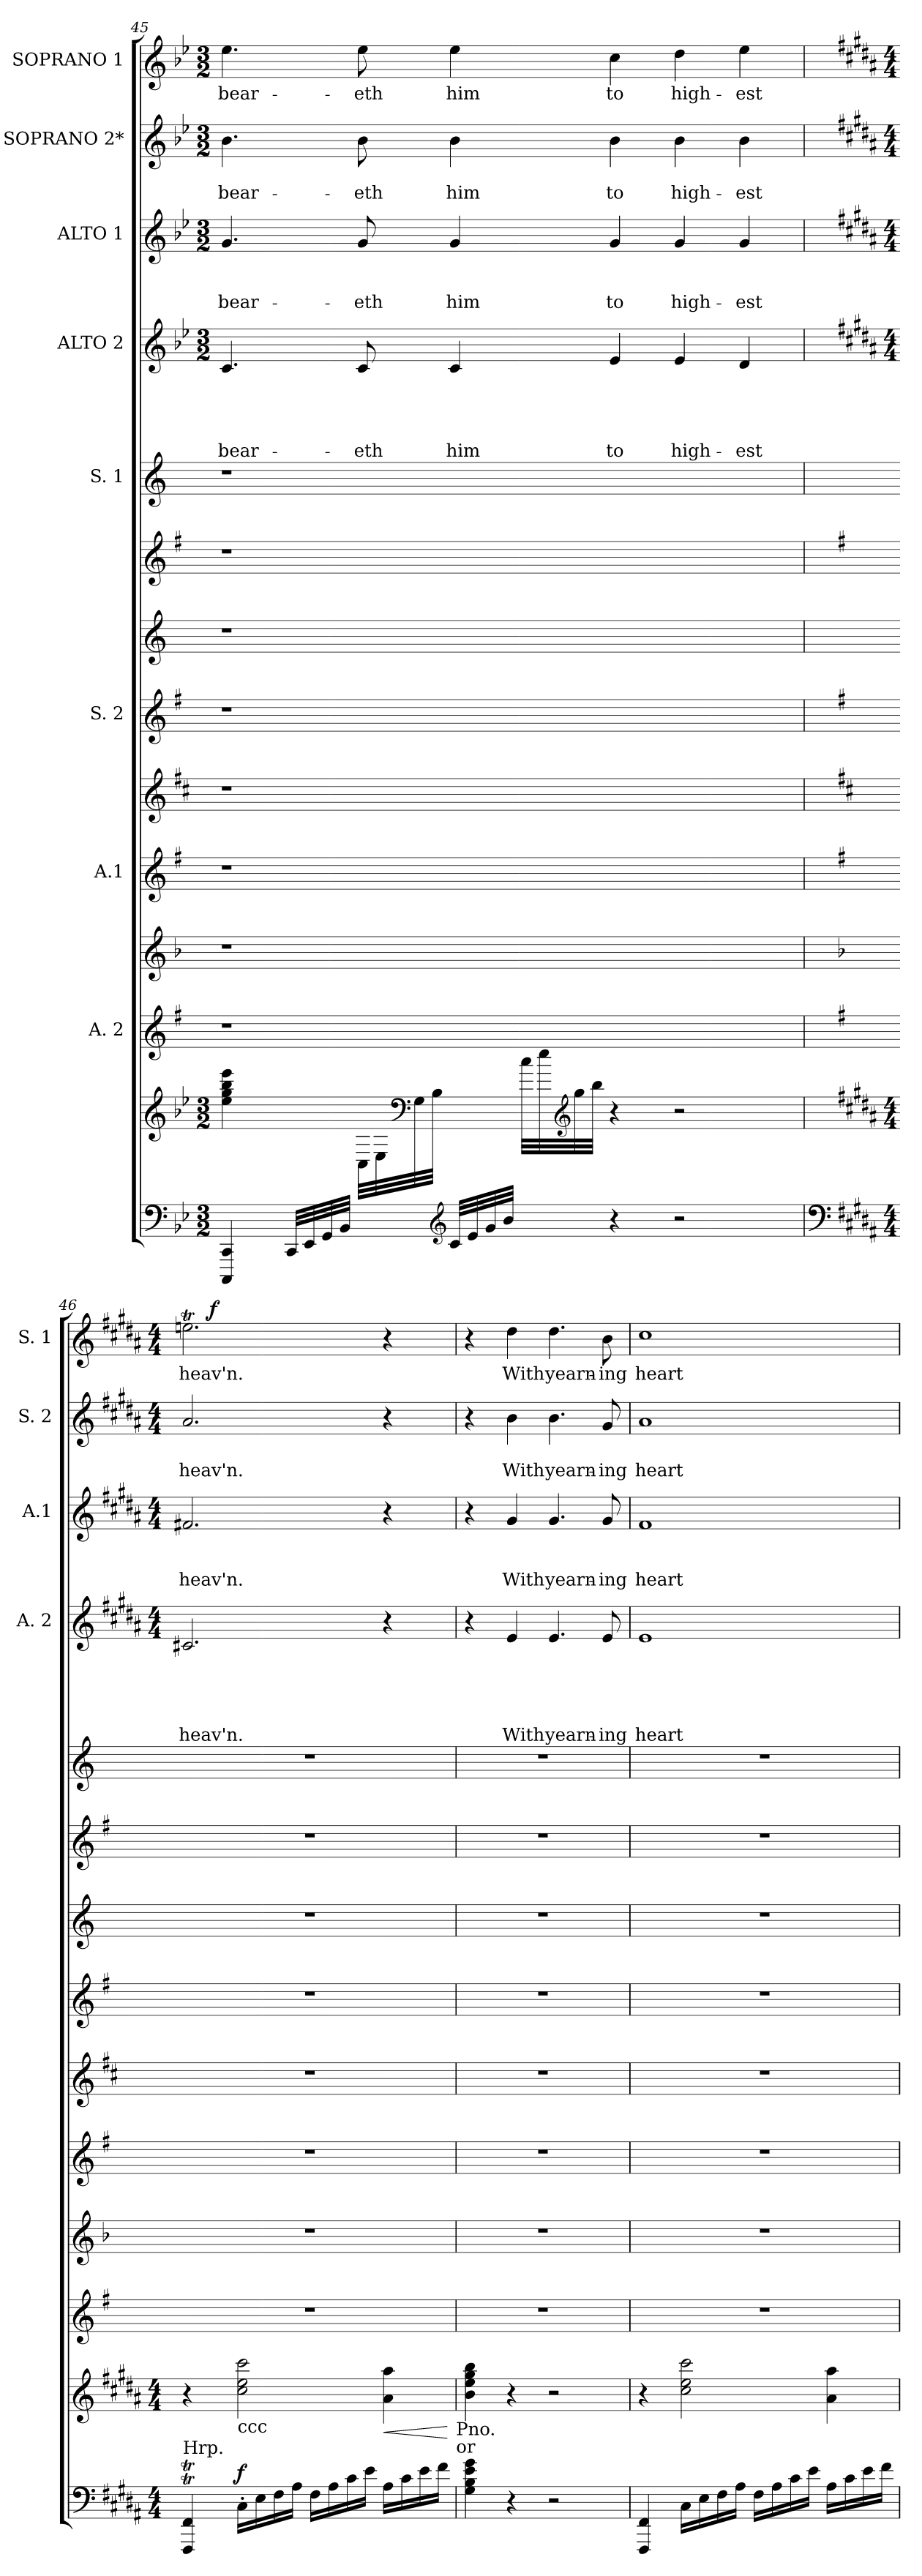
**kern	**dynam	**kern	**dynam	**kern	**kern	**kern	**kern	**kern	**kern	**kern	**kern	**kern	**text	**text	**text	**text	**text	**kern	**text	**text	**text	**kern	**text	**text	**kern	**text	**dynam
*part14	*part14	*part13	*part13	*part12	*part11	*part10	*part9	*part8	*part7	*part6	*part5	*part4	*part4	*part4	*part4	*part4	*part4	*part3	*part3	*part3	*part3	*part2	*part2	*part2	*part1	*part1	*part1
*staff14	*staff14	*staff13	*staff13	*staff12	*staff11	*staff10	*staff9	*staff8	*staff7	*staff6	*staff5	*staff4	*staff4	*staff4	*staff4	*staff4	*staff4	*staff3	*staff3	*staff3	*staff3	*staff2	*staff2	*staff2	*staff1	*staff1	*staff1
*	*	*	*	*I"A. 2	*	*I"A.1	*	*I"S. 2	*	*	*I"S. 1	*I"ALTO 2	*	*	*	*	*	*I"ALTO 1	*	*	*	*I"SOPRANO 2*	*	*	*I"SOPRANO 1	*	*
*	*	*	*	*	*	*	*	*	*	*	*	*I'A. 2	*	*	*	*	*	*I'A.1	*	*	*	*I'S. 2	*	*	*I'S. 1	*	*
*clefF4	*	*clefG2	*	*clefG2	*clefG2	*clefG2	*clefG2	*clefG2	*clefG2	*clefG2	*clefG2	*clefG2	*	*	*	*	*	*clefG2	*	*	*	*clefG2	*	*	*clefG2	*	*
*ITrd1c2	*	*ITrd1c2	*	*ITrd1c2	*	*ITrd1c2	*ITrd-2c-3	*ITrd1c2	*ITrd-3c-5	*ITrd1c2	*ITrd-3c-5	*ITrd1c2	*	*	*	*	*	*ITrd1c2	*	*	*	*ITrd1c2	*	*	*ITrd1c2	*	*
*k[b-e-a-d-]	*	*k[b-e-a-d-]	*	*k[b-]	*k[b-]	*k[b-]	*k[b-]	*k[b-]	*k[b-]	*k[b-]	*k[b-]	*k[b-e-a-d-]	*	*	*	*	*	*k[b-e-a-d-]	*	*	*	*k[b-e-a-d-]	*	*	*k[b-e-a-d-]	*	*
*A-:	*	*A-:	*	*F:	*F:	*F:	*F:	*F:	*F:	*F:	*F:	*A-:	*	*	*	*	*	*A-:	*	*	*	*A-:	*	*	*A-:	*	*
*M3/2	*	*M3/2	*	*	*	*	*	*	*	*	*	*M3/2	*	*	*	*	*	*M3/2	*	*	*	*M3/2	*	*	*M3/2	*	*
=45	=45	=45	=45	=45	=45	=45	=45	=45	=45	=45	=45	=45	=45	=45	=45	=45	=45	=45	=45	=45	=45	=45	=45	=45	=45	=45	=45
!	!	!	!	!	!	!	!	!	!	!	!	!	!	!	!	!	!LO:LY:b	!	!	!	!LO:LY:b	!	!	!LO:LY:b	!	!LO:LY:b	!
4BBBB-/ 4BBB-/	.	4dd-\ 4ff\ 4aa-\ 4ddd-\	.	1r	1r	1r	1r	1r	1r	1r	1r	4.B-/	.	.	.	.	bear-	4.f/	.	.	bear-	4.a-\	.	bear-	4.dd-\	bear-	.
32BBB-/LLL	.	8ryy	.	.	.	.	.	.	.	.	.	.	.	.	.	.	.	.	.	.	.	.	.	.	.	.	.
32DD-/	.	.	.	.	.	.	.	.	.	.	.	.	.	.	.	.	.	.	.	.	.	.	.	.	.	.	.
32FF/	.	.	.	.	.	.	.	.	.	.	.	.	.	.	.	.	.	.	.	.	.	.	.	.	.	.	.
32AA-/JJJ	.	.	.	.	.	.	.	.	.	.	.	.	.	.	.	.	.	.	.	.	.	.	.	.	.	.	.
!	!	!	!	!	!	!	!	!	!	!	!	!	!	!	!	!	!LO:LY:b	!	!	!	!LO:LY:b	!	!	!LO:LY:b	!	!LO:LY:b	!
8ryy	.	32BB-\LLL	.	.	.	.	.	.	.	.	.	8B-/	.	.	.	.	-eth	8f/	.	.	-eth	8a-\	.	-eth	8dd-\	-eth	.
.	.	32D-\	.	.	.	.	.	.	.	.	.	.	.	.	.	.	.	.	.	.	.	.	.	.	.	.	.
*	*	*clefF4	*	*	*	*	*	*	*	*	*	*	*	*	*	*	*	*	*	*	*	*	*	*	*	*	*
.	.	32F\	.	.	.	.	.	.	.	.	.	.	.	.	.	.	.	.	.	.	.	.	.	.	.	.	.
.	.	32A-\JJJ	.	.	.	.	.	.	.	.	.	.	.	.	.	.	.	.	.	.	.	.	.	.	.	.	.
*clefG2	*	*	*	*	*	*	*	*	*	*	*	*	*	*	*	*	*	*	*	*	*	*	*	*	*	*	*
!	!	!	!	!	!	!	!	!	!	!	!	!	!	!	!	!	!LO:LY:b	!	!	!	!LO:LY:b	!	!	!LO:LY:b	!	!LO:LY:b	!
32B-/LLL	.	8ryy	.	.	.	.	.	.	.	.	.	4B-/	.	.	.	.	him	4f/	.	.	him	4a-\	.	him	4dd-\	him	.
32d-/	.	.	.	.	.	.	.	.	.	.	.	.	.	.	.	.	.	.	.	.	.	.	.	.	.	.	.
32f/	.	.	.	.	.	.	.	.	.	.	.	.	.	.	.	.	.	.	.	.	.	.	.	.	.	.	.
32a-/JJJ	.	.	.	.	.	.	.	.	.	.	.	.	.	.	.	.	.	.	.	.	.	.	.	.	.	.	.
8ryy	.	32b-\LLL	.	.	.	.	.	.	.	.	.	.	.	.	.	.	.	.	.	.	.	.	.	.	.	.	.
.	.	32dd-\	.	.	.	.	.	.	.	.	.	.	.	.	.	.	.	.	.	.	.	.	.	.	.	.	.
*	*	*clefG2	*	*	*	*	*	*	*	*	*	*	*	*	*	*	*	*	*	*	*	*	*	*	*	*	*
.	.	32ff\	.	.	.	.	.	.	.	.	.	.	.	.	.	.	.	.	.	.	.	.	.	.	.	.	.
.	.	32aa-\JJJ	.	.	.	.	.	.	.	.	.	.	.	.	.	.	.	.	.	.	.	.	.	.	.	.	.
!	!	!	!	!	!	!	!	!	!	!	!	!	!	!	!	!	!LO:LY:b	!	!	!	!LO:LY:b	!	!	!LO:LY:b	!	!LO:LY:b	!
4r	.	4r	.	.	.	.	.	.	.	.	.	4d-/	.	.	.	.	to	4f/	.	.	to	4a-\	.	to	4b-\	to	.
!	!	!	!	!	!	!	!	!	!	!	!	!	!	!	!	!	!LO:LY:b	!	!	!	!LO:LY:b	!	!	!LO:LY:b	!	!LO:LY:b	!
2r	.	2r	.	2ryy	2ryy	2ryy	2ryy	2ryy	2ryy	2ryy	2ryy	4d-/	.	.	.	.	high-	4f/	.	.	high-	4a-\	.	high-	4cc\	high-	.
!	!	!	!	!	!	!	!	!	!	!	!	!	!	!	!	!	!LO:LY:b:rj	!	!	!	!LO:LY:b:rj	!	!	!LO:LY:b:rj	!	!LO:LY:b:rj	!
.	.	.	.	.	.	.	.	.	.	.	.	4c/	.	.	.	.	-est	4f/	.	.	-est	4a-\	.	-est	4dd-\	-est	.
!!LO:PB:g=z
=46	=46	=46	=46	=46	=46	=46	=46	=46	=46	=46	=46	=46	=46	=46	=46	=46	=46	=46	=46	=46	=46	=46	=46	=46	=46	=46	=46
*clefF4	*	*	*	*	*	*	*	*	*	*	*	*	*	*	*	*	*	*	*	*	*	*	*	*	*	*	*
*k[f#c#g#]	*	*k[f#c#g#]	*	*	*	*	*	*	*	*	*	*k[f#c#g#]	*	*	*	*	*	*k[f#c#g#]	*	*	*	*k[f#c#g#]	*	*	*k[f#c#g#]	*	*
*A:	*	*A:	*	*	*	*	*	*	*	*	*	*A:	*	*	*	*	*	*A:	*	*	*	*A:	*	*	*A:	*	*
*M4/4	*	*M4/4	*	*	*	*	*	*	*	*	*	*M4/4	*	*	*	*	*	*M4/4	*	*	*	*M4/4	*	*	*M4/4	*	*
!LO:TX:a:t=Hrp.	!	!	!	!	!	!	!	!	!	!	!	!	!	!	!	!	!	!	!	!	!	!	!	!	!	!	!
!	!	!	!	!	!	!	!	!	!	!	!	!	!	!	!	!	!LO:LY:b	!	!	!	!LO:LY:b	!	!	!LO:LY:b	!	!LO:LY:b	!
*	*	*	*	*	*	*	*	*	*	*	*	*	*	*	*	*	*	*	*	*	*	*	*	*	*^	*	*
4EEE/T 4EE/T	.	4r	.	1r	1r	1r	1r	1r	1r	1r	1r	2.Bn/	.	.	.	.	heav'n.	2.en/	.	.	heav'n.	2.g#/	.	heav'n.	2.ddnT\	8ryy	heav'n.	.
!	!	!	!	!	!	!	!	!	!	!	!	!	!	!	!	!	!	!	!	!	!	!	!	!	!	!	!	!LO:DY:a
.	.	.	.	.	.	.	.	.	.	.	.	.	.	.	.	.	.	.	.	.	.	.	.	.	.	2..ryy	.	f
!	!	!LO:TX:b:t=ccc	!	!	!	!	!	!	!	!	!	!	!	!	!	!	!	!	!	!	!	!	!	!	!	!	!	!
!	!LO:DY:a	!	!	!	!	!	!	!	!	!	!	!	!	!	!	!	!	!	!	!	!	!	!	!	!	!	!	!
16BB'>\LL	f	2b\ 2dd\ 2bb\	.	.	.	.	.	.	.	.	.	.	.	.	.	.	.	.	.	.	.	.	.	.	.	.	.	.
16D\	.	.	.	.	.	.	.	.	.	.	.	.	.	.	.	.	.	.	.	.	.	.	.	.	.	.	.	.
16E\	.	.	.	.	.	.	.	.	.	.	.	.	.	.	.	.	.	.	.	.	.	.	.	.	.	.	.	.
16G#\JJ	.	.	.	.	.	.	.	.	.	.	.	.	.	.	.	.	.	.	.	.	.	.	.	.	.	.	.	.
16E\LL	.	.	.	.	.	.	.	.	.	.	.	.	.	.	.	.	.	.	.	.	.	.	.	.	.	.	.	.
16G#\	.	.	.	.	.	.	.	.	.	.	.	.	.	.	.	.	.	.	.	.	.	.	.	.	.	.	.	.
16B\	.	.	.	.	.	.	.	.	.	.	.	.	.	.	.	.	.	.	.	.	.	.	.	.	.	.	.	.
16d\JJ	.	.	.	.	.	.	.	.	.	.	.	.	.	.	.	.	.	.	.	.	.	.	.	.	.	.	.	.
!	!	!	!LO:HP:b	!	!	!	!	!	!	!	!	!	!	!	!	!	!	!	!	!	!	!	!	!	!	!	!	!
16G#\LL	.	4g#\ 4gg#\	<	.	.	.	.	.	.	.	.	4r	.	.	.	.	.	4r	.	.	.	4r	.	.	4r	.	.	.
16B\	.	.	.	.	.	.	.	.	.	.	.	.	.	.	.	.	.	.	.	.	.	.	.	.	.	.	.	.
16d\	.	.	.	.	.	.	.	.	.	.	.	.	.	.	.	.	.	.	.	.	.	.	.	.	.	.	.	.
16e\JJ	.	.	.	.	.	.	.	.	.	.	.	.	.	.	.	.	.	.	.	.	.	.	.	.	.	.	.	.
.	.	.	[	.	.	.	.	.	.	.	.	.	.	.	.	.	.	.	.	.	.	.	.	.	.	.	.	.
!	!	!LO:TX:b:t=Pno.	!	!	!	!	!	!	!	!	!	!	!	!	!	!	!	!	!	!	!	!	!	!	!	!	!	!
!	!	!LO:TX:b:t=or	!	!	!	!	!	!	!	!	!	!	!	!	!	!	!	!	!	!	!	!	!	!	!	!	!	!
*	*	*	*	*	*	*	*	*	*	*	*	*	*	*	*	*	*	*	*	*	*	*	*	*	*v	*v	*	*
=47	=47	=47	=47	=47	=47	=47	=47	=47	=47	=47	=47	=47	=47	=47	=47	=47	=47	=47	=47	=47	=47	=47	=47	=47	=47	=47	=47
4F#\ 4A\ 4d\ 4f#\	.	4a\ 4dd\ 4ff#\ 4aa\	.	1r	1r	1r	1r	1r	1r	1r	1r	4r	.	.	.	.	.	4r	.	.	.	4r	.	.	4r	.	.
!	!	!	!	!	!	!	!	!	!	!	!	!	!	!	!	!	!LO:LY:b	!	!	!	!LO:LY:b	!	!	!LO:LY:b	!	!LO:LY:b	!
4r	.	4r	.	.	.	.	.	.	.	.	.	4d/	.	.	.	.	With	4f#/	.	.	With	4a\	.	With	4cc#\	With	.
!	!	!	!	!	!	!	!	!	!	!	!	!	!	!	!	!	!LO:LY:b	!	!	!	!LO:LY:b	!	!	!LO:LY:b	!	!LO:LY:b	!
2r	.	2r	.	.	.	.	.	.	.	.	.	4.d/	.	.	.	.	yearn-	4.f#/	.	.	yearn-	4.a\	.	yearn-	4.cc#\	yearn-	.
!	!	!	!	!	!	!	!	!	!	!	!	!	!	!	!	!	!LO:LY:b	!	!	!	!LO:LY:b	!	!	!LO:LY:b	!	!LO:LY:b	!
.	.	.	.	.	.	.	.	.	.	.	.	8d/	.	.	.	.	-ing	8f#/	.	.	-ing	8f#/	.	-ing	8a\	-ing	.
=48	=48	=48	=48	=48	=48	=48	=48	=48	=48	=48	=48	=48	=48	=48	=48	=48	=48	=48	=48	=48	=48	=48	=48	=48	=48	=48	=48
!	!	!	!	!	!	!	!	!	!	!	!	!	!	!	!	!	!LO:LY:b	!	!	!	!LO:LY:b	!	!	!LO:LY:b	!	!LO:LY:b	!
4EEE/ 4EE/	.	4r	.	1r	1r	1r	1r	1r	1r	1r	1r	1d	.	.	.	.	heart	1e	.	.	heart	1g#	.	heart	1b	heart	.
16BB\LL	.	2b\ 2dd\ 2bb\	.	.	.	.	.	.	.	.	.	.	.	.	.	.	.	.	.	.	.	.	.	.	.	.	.
16D\	.	.	.	.	.	.	.	.	.	.	.	.	.	.	.	.	.	.	.	.	.	.	.	.	.	.	.
16E\	.	.	.	.	.	.	.	.	.	.	.	.	.	.	.	.	.	.	.	.	.	.	.	.	.	.	.
16G#\JJ	.	.	.	.	.	.	.	.	.	.	.	.	.	.	.	.	.	.	.	.	.	.	.	.	.	.	.
16E\LL	.	.	.	.	.	.	.	.	.	.	.	.	.	.	.	.	.	.	.	.	.	.	.	.	.	.	.
16G#\	.	.	.	.	.	.	.	.	.	.	.	.	.	.	.	.	.	.	.	.	.	.	.	.	.	.	.
16B\	.	.	.	.	.	.	.	.	.	.	.	.	.	.	.	.	.	.	.	.	.	.	.	.	.	.	.
16d\JJ	.	.	.	.	.	.	.	.	.	.	.	.	.	.	.	.	.	.	.	.	.	.	.	.	.	.	.
16G#\LL	.	4g#\ 4gg#\	.	.	.	.	.	.	.	.	.	.	.	.	.	.	.	.	.	.	.	.	.	.	.	.	.
16B\	.	.	.	.	.	.	.	.	.	.	.	.	.	.	.	.	.	.	.	.	.	.	.	.	.	.	.
16d\	.	.	.	.	.	.	.	.	.	.	.	.	.	.	.	.	.	.	.	.	.	.	.	.	.	.	.
16e\JJ	.	.	.	.	.	.	.	.	.	.	.	.	.	.	.	.	.	.	.	.	.	.	.	.	.	.	.
=	=	=	=	=	=	=	=	=	=	=	=	=	=	=	=	=	=	=	=	=	=	=	=	=	=	=	=
*-	*-	*-	*-	*-	*-	*-	*-	*-	*-	*-	*-	*-	*-	*-	*-	*-	*-	*-	*-	*-	*-	*-	*-	*-	*-	*-	*-
